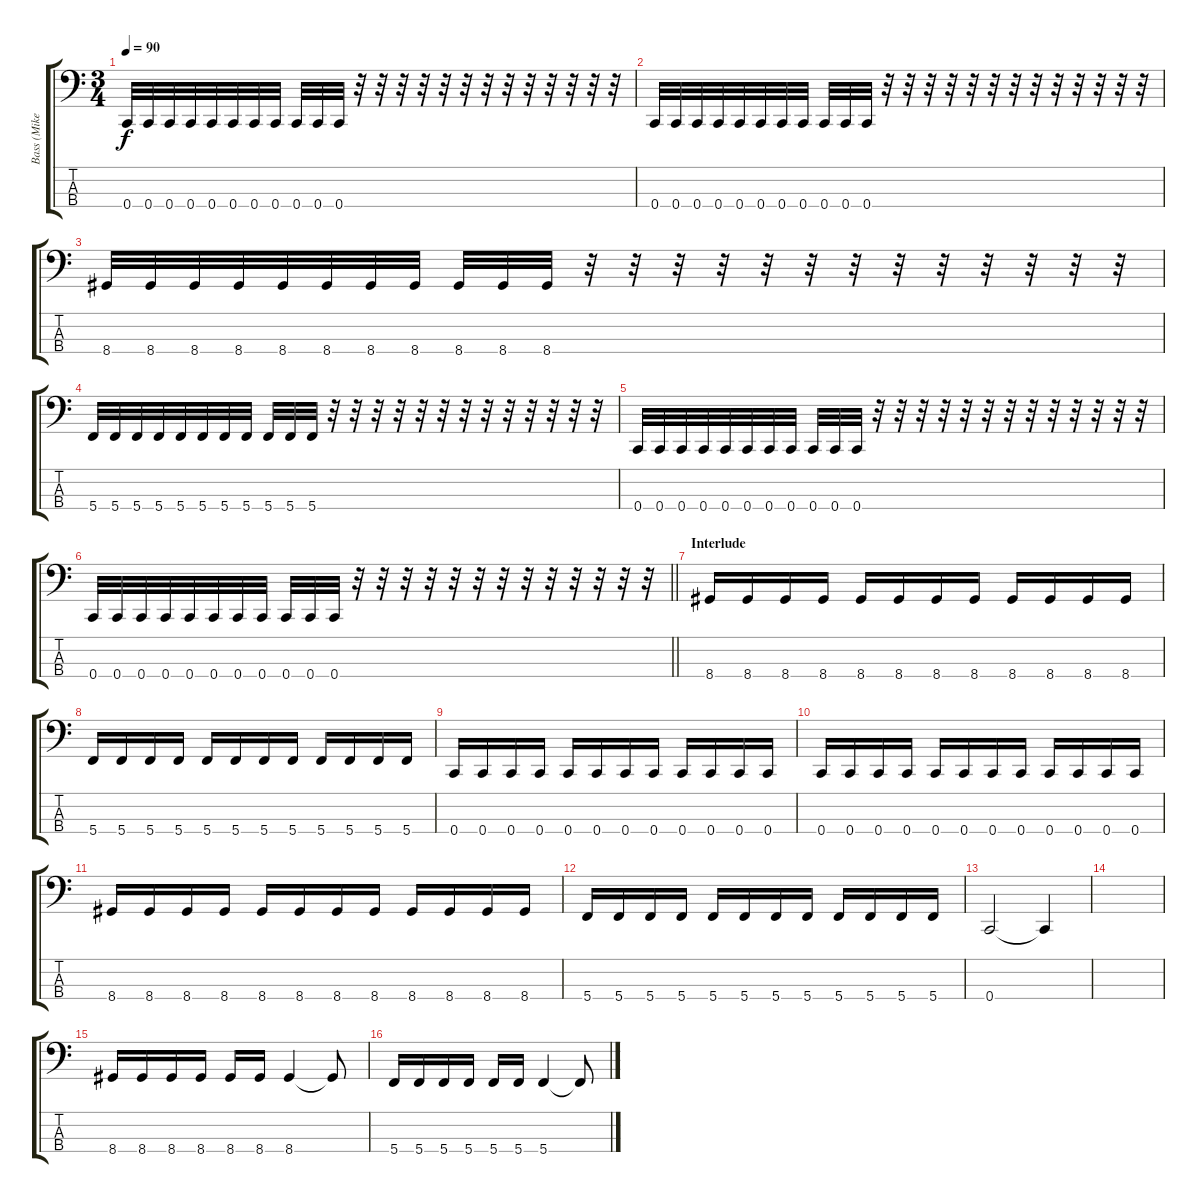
\track ("Bass (Mike D)" "Bass (Mike") {instrument electricbasspick}
\staff {score tabs}
\tuning (F2 C2 G1 C1) {hide}
\ts (3 4)
\tempo 90
\clef f4
\ks c
0.4.32{dy f} 0.4.32 0.4.32 0.4.32 0.4.32 0.4.32 0.4.32 0.4.32 0.4.32 0.4.32 0.4.32 r.32 r.32 r.32 r.32 r.32 r.32 r.32 r.32 r.32 r.32 r.32 r.32 r.32 |
0.4.32 0.4.32 0.4.32 0.4.32 0.4.32 0.4.32 0.4.32 0.4.32 0.4.32 0.4.32 0.4.32 r.32 r.32 r.32 r.32 r.32 r.32 r.32 r.32 r.32 r.32 r.32 r.32 r.32 |
8.4.32 8.4.32 8.4.32 8.4.32 8.4.32 8.4.32 8.4.32 8.4.32 8.4.32 8.4.32 8.4.32 r.32 r.32 r.32 r.32 r.32 r.32 r.32 r.32 r.32 r.32 r.32 r.32 r.32 |
5.4.32 5.4.32 5.4.32 5.4.32 5.4.32 5.4.32 5.4.32 5.4.32 5.4.32 5.4.32 5.4.32 r.32 r.32 r.32 r.32 r.32 r.32 r.32 r.32 r.32 r.32 r.32 r.32 r.32 |
0.4.32 0.4.32 0.4.32 0.4.32 0.4.32 0.4.32 0.4.32 0.4.32 0.4.32 0.4.32 0.4.32 r.32 r.32 r.32 r.32 r.32 r.32 r.32 r.32 r.32 r.32 r.32 r.32 r.32 |
\barLineRight lightlight
0.4.32 0.4.32 0.4.32 0.4.32 0.4.32 0.4.32 0.4.32 0.4.32 0.4.32 0.4.32 0.4.32 r.32 r.32 r.32 r.32 r.32 r.32 r.32 r.32 r.32 r.32 r.32 r.32 r.32 |
\section ("" "Interlude")
8.4.16 8.4.16 8.4.16 8.4.16 8.4.16 8.4.16 8.4.16 8.4.16 8.4.16 8.4.16 8.4.16 8.4.16 |
5.4.16 5.4.16 5.4.16 5.4.16 5.4.16 5.4.16 5.4.16 5.4.16 5.4.16 5.4.16 5.4.16 5.4.16 |
0.4.16 0.4.16 0.4.16 0.4.16 0.4.16 0.4.16 0.4.16 0.4.16 0.4.16 0.4.16 0.4.16 0.4.16 |
0.4.16 0.4.16 0.4.16 0.4.16 0.4.16 0.4.16 0.4.16 0.4.16 0.4.16 0.4.16 0.4.16 0.4.16 |
8.4.16 8.4.16 8.4.16 8.4.16 8.4.16 8.4.16 8.4.16 8.4.16 8.4.16 8.4.16 8.4.16 8.4.16 |
5.4.16 5.4.16 5.4.16 5.4.16 5.4.16 5.4.16 5.4.16 5.4.16 5.4.16 5.4.16 5.4.16 5.4.16 |
0.4.2 0.4{t}.4 |
|
8.4.16 8.4.16 8.4.16 8.4.16 8.4.16 8.4.16 8.4.4 8.4{t}.8 |
5.4.16 5.4.16 5.4.16 5.4.16 5.4.16 5.4.16 5.4.4 5.4{t}.8
